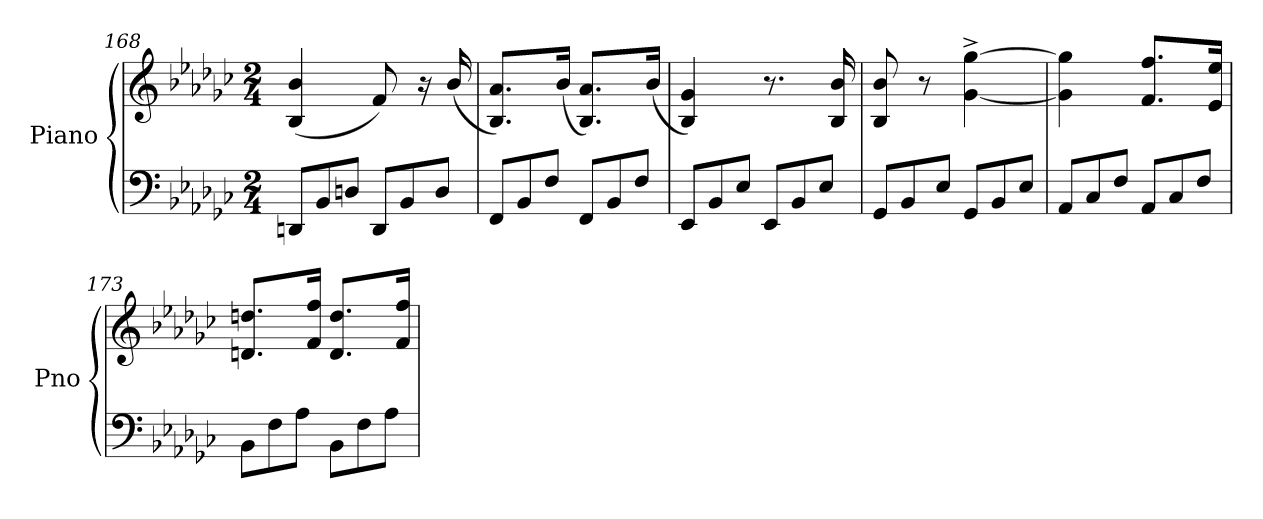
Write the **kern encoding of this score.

**kern	**kern
*part1	*part1
*staff2	*staff1
*I"Piano	*
*I'Pno	*
*clefF4	*clefG2
*k[b-e-a-d-g-c-]	*k[b-e-a-d-g-c-]
*G-:	*G-:
*M2/4	*M2/4
*Xtuplet	*
=168	=168
12DDn/L	(4B-/ 4b-/
12BB-/	.
12Dn/J	.
12DD/L	8f/)
12BB-/	.
.	16r
12D/J	.
.	(16b-/
=169	=169
12FF/L	8.B-/ 8.a-/L)
12BB-/	.
12F/J	.
.	(16b-/Jk
12FF/L	8.B-/ 8.a-/L)
12BB-/	.
12F/J	.
.	(16b-/Jk
=170	=170
12EE-/L	4B-/ 4g-/)
12BB-/	.
12E-/J	.
12EE-/L	8.r
12BB-/	.
12E-/J	.
.	16B-/ 16b-/
=171	=171
12GG-/L	8B-/ 8b-/
12BB-/	.
.	8r
12E-/J	.
12GG-/L	[4g-\^ [4gg-\^
12BB-/	.
12E-/J	.
=172	=172
12AA-/L	4g-\] 4gg-\]
12C-/	.
12F/J	.
12AA-/L	8.f/ 8.ff/L
12C-/	.
12F/J	.
.	16e-/ 16ee-/Jk
!!LO:LB:g=z
=173	=173
12BB-\L	8.dn/ 8.ddn/L
12F\	.
12A-\J	.
.	16f/ 16ff/Jk
12BB-\L	8.d/ 8.dd/L
12F\	.
12A-\J	.
.	16f/ 16ff/Jk
=	=
*-	*-
